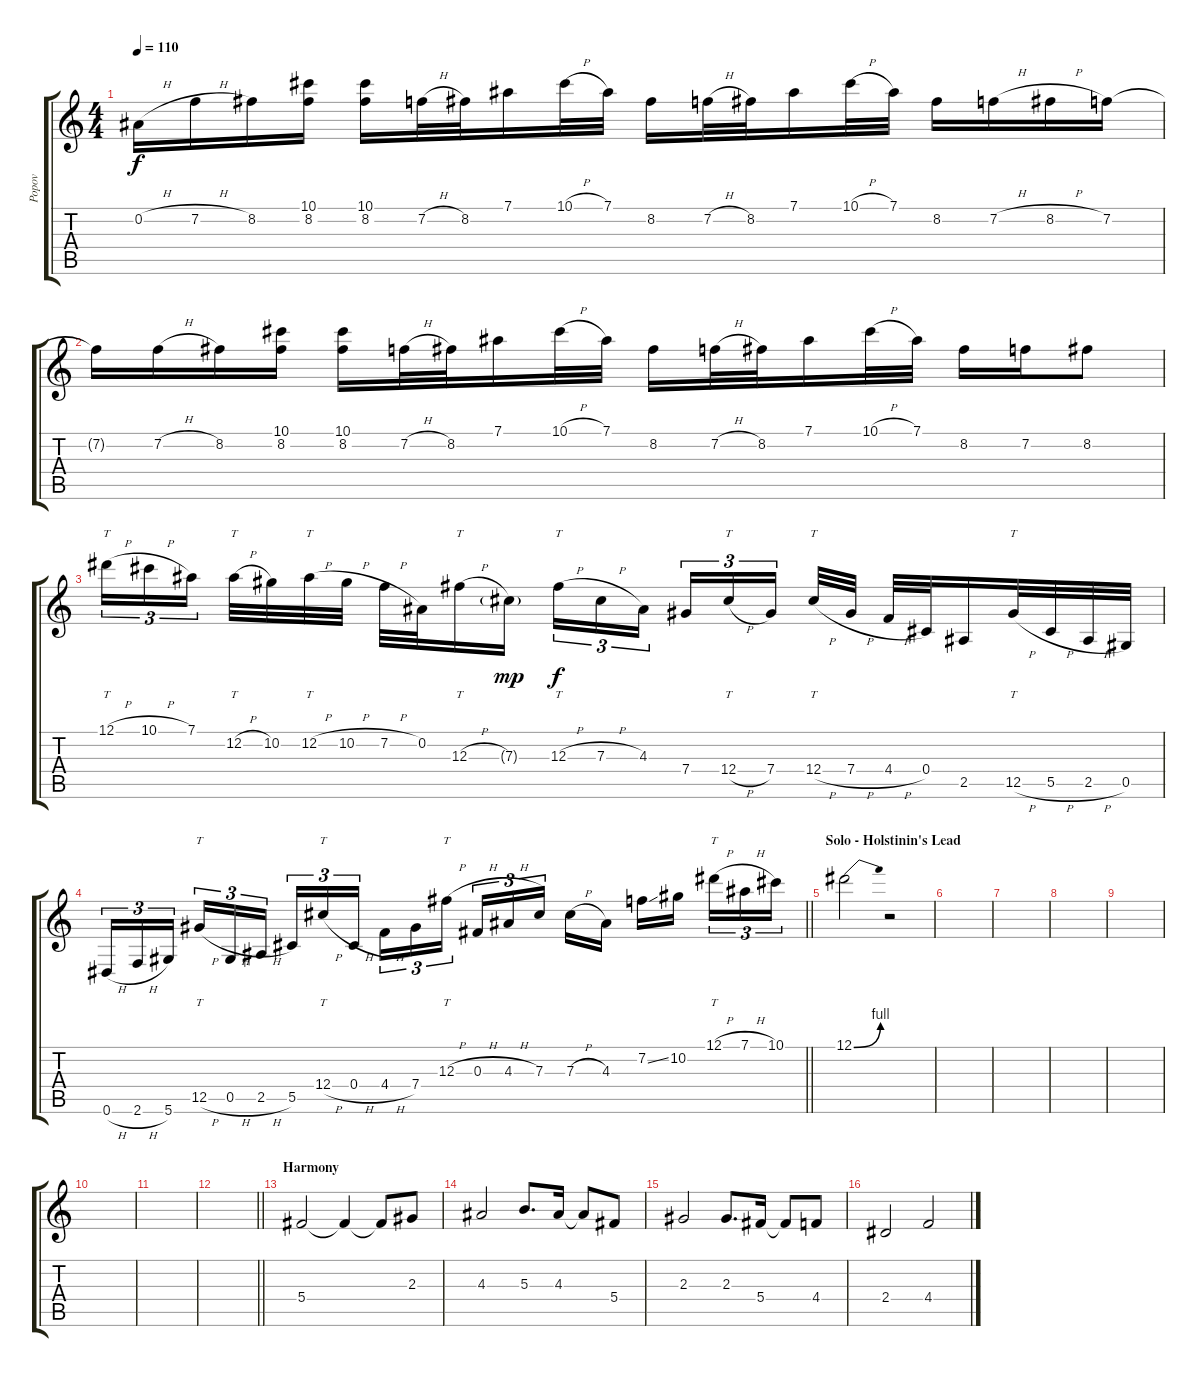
\track ("Popov" "Popov") {instrument distortionguitar}
\staff {score tabs}
\tuning (Eb4 Bb3 Gb3 Db3 Ab2 Eb2) {hide}
\ts (4 4)
\tempo 110
\clef g2
\ks c
0.2{h}.16{dy f} 7.2{h}.16 8.2.16 (10.1 8.2).16 (10.1 8.2).16 7.2{h}.32 8.2.32 7.1.16 10.1{h}.32 7.1.32 8.2.16 7.2{h}.32 8.2.32 7.1.16 10.1{h}.32 7.1.32 8.2.16 7.2{h}.16 8.2{h}.16 7.2.16 |
7.2{t}.16 7.2{h}.16 8.2.16 (10.1 8.2).16 (10.1 8.2).16 7.2{h}.32 8.2.32 7.1.16 10.1{h}.32 7.1.32 8.2.16 7.2{h}.32 8.2.32 7.1.16 10.1{h}.32 7.1.32 8.2.16 7.2.16 8.2.8 |
12.1{h}.16{tt tu (3 2)} 10.1{h}.16{tu (3 2)} 7.1.16{tu (3 2) beam splitsecondary} 12.2{h}.32{tt} 10.2.32 12.2{h}.32{tt} 10.2{h}.32 7.2{h}.32 0.2.32 12.3{h}.16{tt} 7.3{g}.16{dy mp beam splitsecondary} 12.3{h}.16{tt tu (3 2) dy f} 7.3{h}.16{tu (3 2)} 4.3.16{tu (3 2) beam splitsecondary} 7.4.16{tu (3 2)} 12.4{h}.16{tt tu (3 2)} 7.4.16{tu (3 2) beam splitsecondary} 12.4{h}.32{tt} 7.4{h}.32 4.4{h}.32 0.4.32 2.5.16 12.5{h}.32{tt} 5.5{h}.32 2.5{h}.32 0.5.32 |
\barLineRight lightlight
0.6{h}.16{tu (3 2)} 2.6{h}.16{tu (3 2)} 5.6.16{tu (3 2) beam splitsecondary} 12.5{h}.16{tt tu (3 2)} 0.5{h}.16{tu (3 2)} 2.5{h}.16{tu (3 2)} 5.5.16{tu (3 2)} 12.4{h}.16{tt tu (3 2)} 0.4{h}.16{tu (3 2) beam splitsecondary} 4.4{h}.16{tu (3 2)} 7.4.16{tu (3 2)} 12.3{h}.16{tt tu (3 2)} 0.3{h}.16{tu (3 2)} 4.3{h}.16{tu (3 2)} 7.3.16{tu (3 2) beam splitsecondary} 7.3{h}.16 4.3.16 7.2{ss}.16 10.2.16{beam splitsecondary} 12.1{h}.16{tt tu (3 2)} 7.1{h}.16{tu (3 2)} 10.1.16{tu (3 2)} |
\section ("" "Solo - Holstinin's Lead")
12.1{be (bend 0 0 60 4)}.2 r.2 |
|
|
|
|
|
|
\barLineRight lightlight
|
\section ("" "Harmony")
5.4.2 5.4{t}.4 5.4{t}.8 2.3.8 |
4.3.2 5.3.8{d} 4.3.16 4.3{t}.8 5.4.8 |
2.3.2 2.3.8{d} 5.4.16 5.4{t}.8 4.4.8 |
2.4.2 4.4.2
